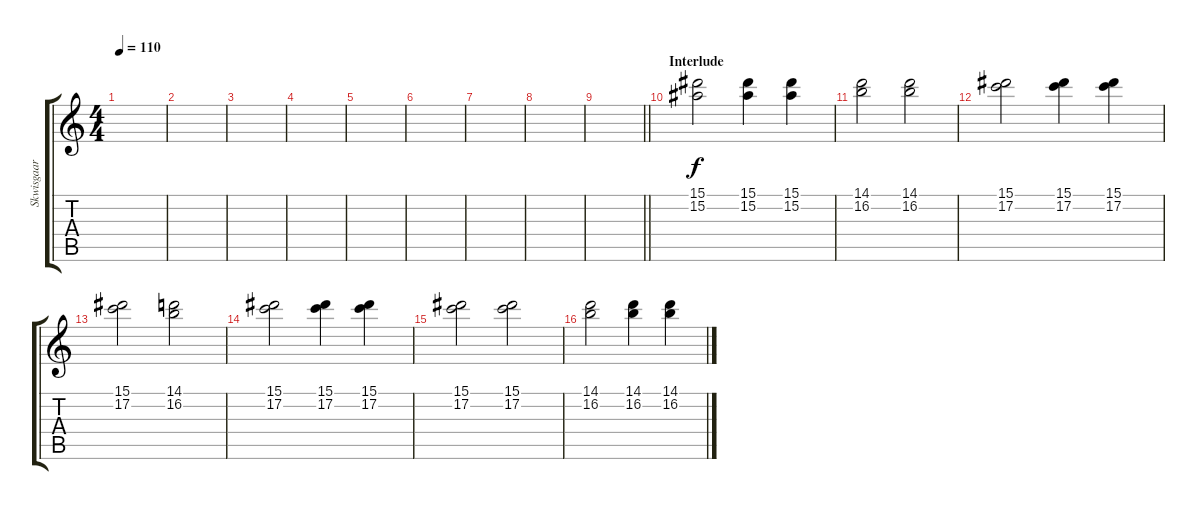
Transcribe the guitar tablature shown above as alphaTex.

\track ("Skwisgaar Skwigelf (Solo Guitar 1)" "Skwisgaar ") {instrument distortionguitar}
\staff {score tabs}
\tuning (C4 G3 Eb3 Bb2 F2 C2) {hide}
\ts (4 4)
\tempo 110
\clef g2
\ks c
|
|
|
|
|
|
|
|
\barLineRight lightlight
|
\section ("" "Interlude")
(15.1 15.2).2{volume 16} (15.1 15.2).4 (15.1 15.2).4 |
(14.1 16.2).2 (14.1 16.2).2 |
(15.1 17.2).2 (15.1 17.2).4 (15.1 17.2).4 |
(15.1 17.2).2 (14.1 16.2).2 |
(15.1 17.2).2 (15.1 17.2).4 (15.1 17.2).4 |
(15.1 17.2).2 (15.1 17.2).2 |
(14.1 16.2).2 (14.1 16.2).4 (14.1 16.2).4
